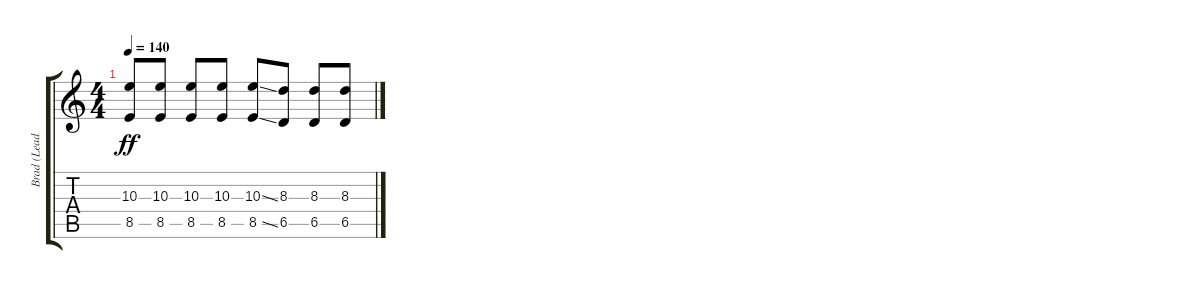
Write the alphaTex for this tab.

\track ("Brad (Lead Guitar)" "Brad (Lead") {instrument overdrivenguitar}
\staff {score tabs}
\tuning (Eb4 Bb3 Gb3 Db3 Ab2 Db2) {hide}
\ts (4 4)
\tempo 140
\clef g2
\ks c
(10.3 8.5).8{dy ff} (10.3 8.5).8 (10.3 8.5).8 (10.3 8.5).8 (10.3{ss} 8.5{ss}).8 (8.3 6.5).8 (8.3 6.5).8 (8.3 6.5).8
